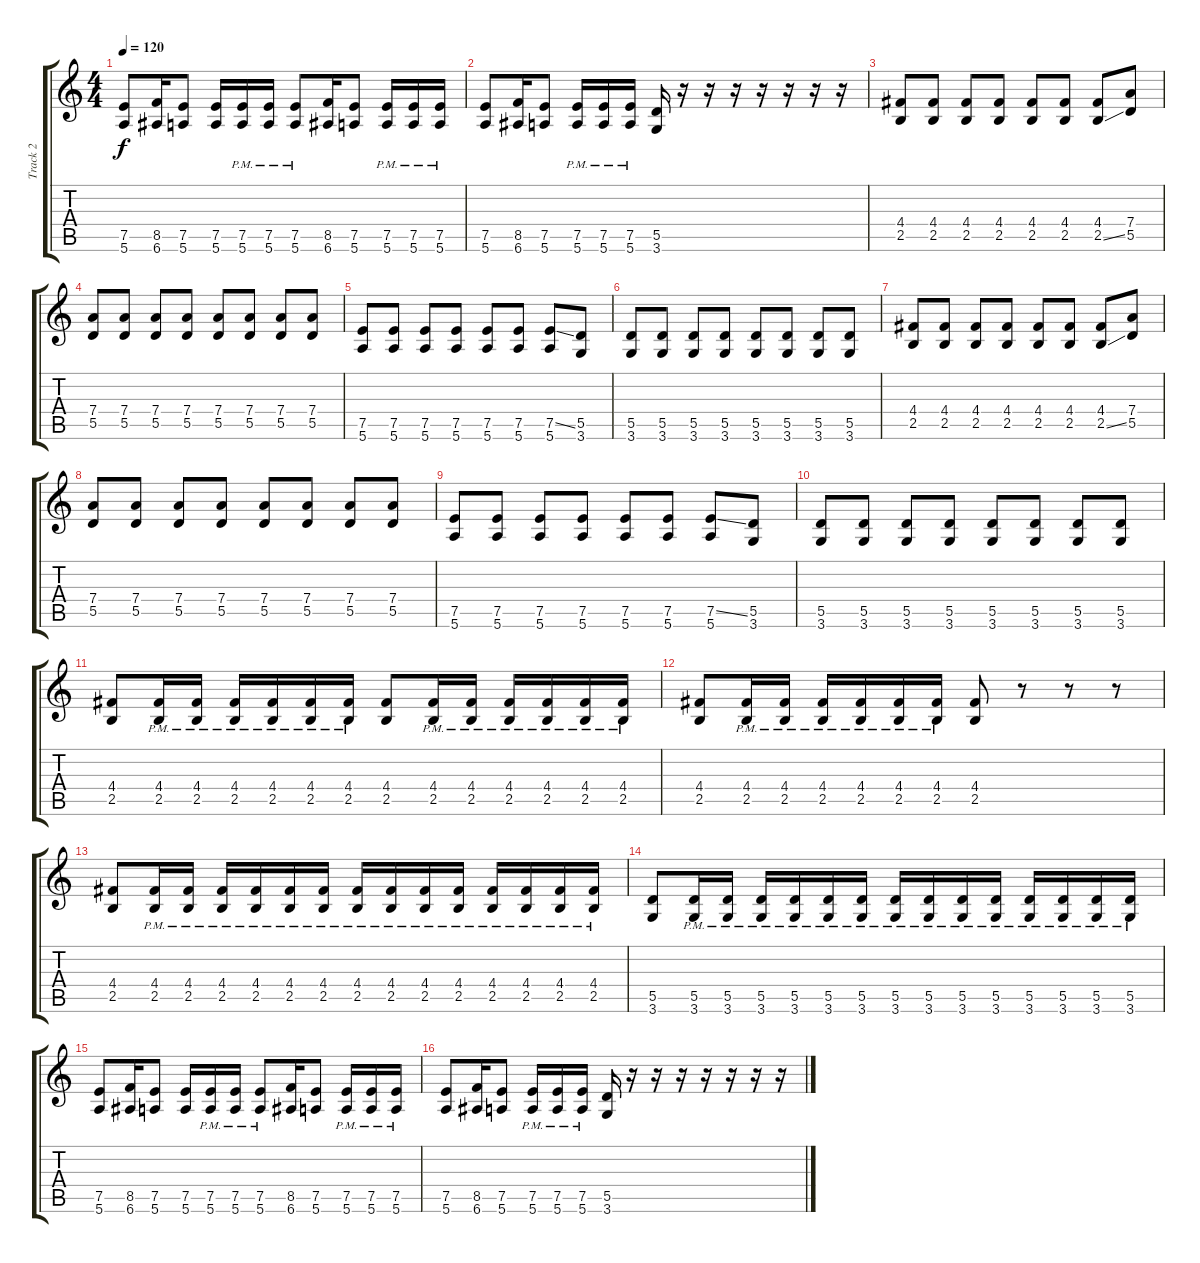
\track ("Track 2" "Track 2") {instrument distortionguitar}
\staff {score tabs}
\tuning (E4 B3 G3 D3 A2 E2) {hide}
\ts (4 4)
\tempo 120
\clef g2
\ks c
(7.5 5.6).8{dy f} (8.5 6.6).16 (7.5 5.6).8 (7.5 5.6).16 (7.5{pm} 5.6{pm}).16 (7.5{pm} 5.6{pm}).16 (7.5{pm} 5.6{pm}).8 (8.5 6.6).16 (7.5 5.6).8 (7.5{pm} 5.6{pm}).16 (7.5{pm} 5.6{pm}).16 (7.5{pm} 5.6{pm}).16 |
(7.5 5.6).8 (8.5 6.6).16 (7.5 5.6).8 (7.5{pm} 5.6{pm}).16 (7.5{pm} 5.6{pm}).16 (7.5{pm} 5.6{pm}).16 (5.5 3.6).16 r.16 r.16 r.16 r.16 r.16 r.16 r.16 |
(4.4 2.5).8 (4.4 2.5).8 (4.4 2.5).8 (4.4 2.5).8 (4.4 2.5).8 (4.4 2.5).8 (4.4 2.5{ss}).8 (7.4 5.5).8 |
(7.4 5.5).8 (7.4 5.5).8 (7.4 5.5).8 (7.4 5.5).8 (7.4 5.5).8 (7.4 5.5).8 (7.4 5.5).8 (7.4 5.5).8 |
(7.5 5.6).8 (7.5 5.6).8 (7.5 5.6).8 (7.5 5.6).8 (7.5 5.6).8 (7.5 5.6).8 (7.5{ss} 5.6).8 (5.5 3.6).8 |
(5.5 3.6).8 (5.5 3.6).8 (5.5 3.6).8 (5.5 3.6).8 (5.5 3.6).8 (5.5 3.6).8 (5.5 3.6).8 (5.5 3.6).8 |
(4.4 2.5).8 (4.4 2.5).8 (4.4 2.5).8 (4.4 2.5).8 (4.4 2.5).8 (4.4 2.5).8 (4.4 2.5{ss}).8 (7.4 5.5).8 |
(7.4 5.5).8 (7.4 5.5).8 (7.4 5.5).8 (7.4 5.5).8 (7.4 5.5).8 (7.4 5.5).8 (7.4 5.5).8 (7.4 5.5).8 |
(7.5 5.6).8 (7.5 5.6).8 (7.5 5.6).8 (7.5 5.6).8 (7.5 5.6).8 (7.5 5.6).8 (7.5{ss} 5.6).8 (5.5 3.6).8 |
(5.5 3.6).8 (5.5 3.6).8 (5.5 3.6).8 (5.5 3.6).8 (5.5 3.6).8 (5.5 3.6).8 (5.5 3.6).8 (5.5 3.6).8 |
(4.4 2.5).8 (4.4{pm} 2.5{pm}).16 (4.4{pm} 2.5{pm}).16 (4.4{pm} 2.5{pm}).16 (4.4{pm} 2.5{pm}).16 (4.4{pm} 2.5{pm}).16 (4.4{pm} 2.5{pm}).16 (4.4 2.5).8 (4.4{pm} 2.5{pm}).16 (4.4{pm} 2.5{pm}).16 (4.4{pm} 2.5{pm}).16 (4.4{pm} 2.5{pm}).16 (4.4{pm} 2.5{pm}).16 (4.4{pm} 2.5{pm}).16 |
(4.4 2.5).8 (4.4{pm} 2.5{pm}).16 (4.4{pm} 2.5{pm}).16 (4.4{pm} 2.5{pm}).16 (4.4{pm} 2.5{pm}).16 (4.4{pm} 2.5{pm}).16 (4.4{pm} 2.5{pm}).16 (4.4 2.5).8 r.8 r.8 r.8 |
(4.4 2.5).8 (4.4{pm} 2.5{pm}).16 (4.4{pm} 2.5{pm}).16 (4.4{pm} 2.5{pm}).16 (4.4{pm} 2.5{pm}).16 (4.4{pm} 2.5{pm}).16 (4.4{pm} 2.5{pm}).16 (4.4{pm} 2.5{pm}).16 (4.4{pm} 2.5{pm}).16 (4.4{pm} 2.5{pm}).16 (4.4{pm} 2.5{pm}).16 (4.4{pm} 2.5{pm}).16 (4.4{pm} 2.5{pm}).16 (4.4{pm} 2.5{pm}).16 (4.4{pm} 2.5{pm}).16 |
(5.5 3.6).8 (5.5{pm} 3.6{pm}).16 (5.5{pm} 3.6{pm}).16 (5.5{pm} 3.6{pm}).16 (5.5{pm} 3.6{pm}).16 (5.5{pm} 3.6{pm}).16 (5.5{pm} 3.6{pm}).16 (5.5{pm} 3.6{pm}).16 (5.5{pm} 3.6{pm}).16 (5.5{pm} 3.6{pm}).16 (5.5{pm} 3.6{pm}).16 (5.5{pm} 3.6{pm}).16 (5.5{pm} 3.6{pm}).16 (5.5{pm} 3.6{pm}).16 (5.5{pm} 3.6{pm}).16 |
(7.5 5.6).8 (8.5 6.6).16 (7.5 5.6).8 (7.5 5.6).16 (7.5{pm} 5.6{pm}).16 (7.5{pm} 5.6{pm}).16 (7.5{pm} 5.6{pm}).8 (8.5 6.6).16 (7.5 5.6).8 (7.5{pm} 5.6{pm}).16 (7.5{pm} 5.6{pm}).16 (7.5{pm} 5.6{pm}).16 |
(7.5 5.6).8 (8.5 6.6).16 (7.5 5.6).8 (7.5{pm} 5.6{pm}).16 (7.5{pm} 5.6{pm}).16 (7.5{pm} 5.6{pm}).16 (5.5 3.6).16 r.16 r.16 r.16 r.16 r.16 r.16 r.16
